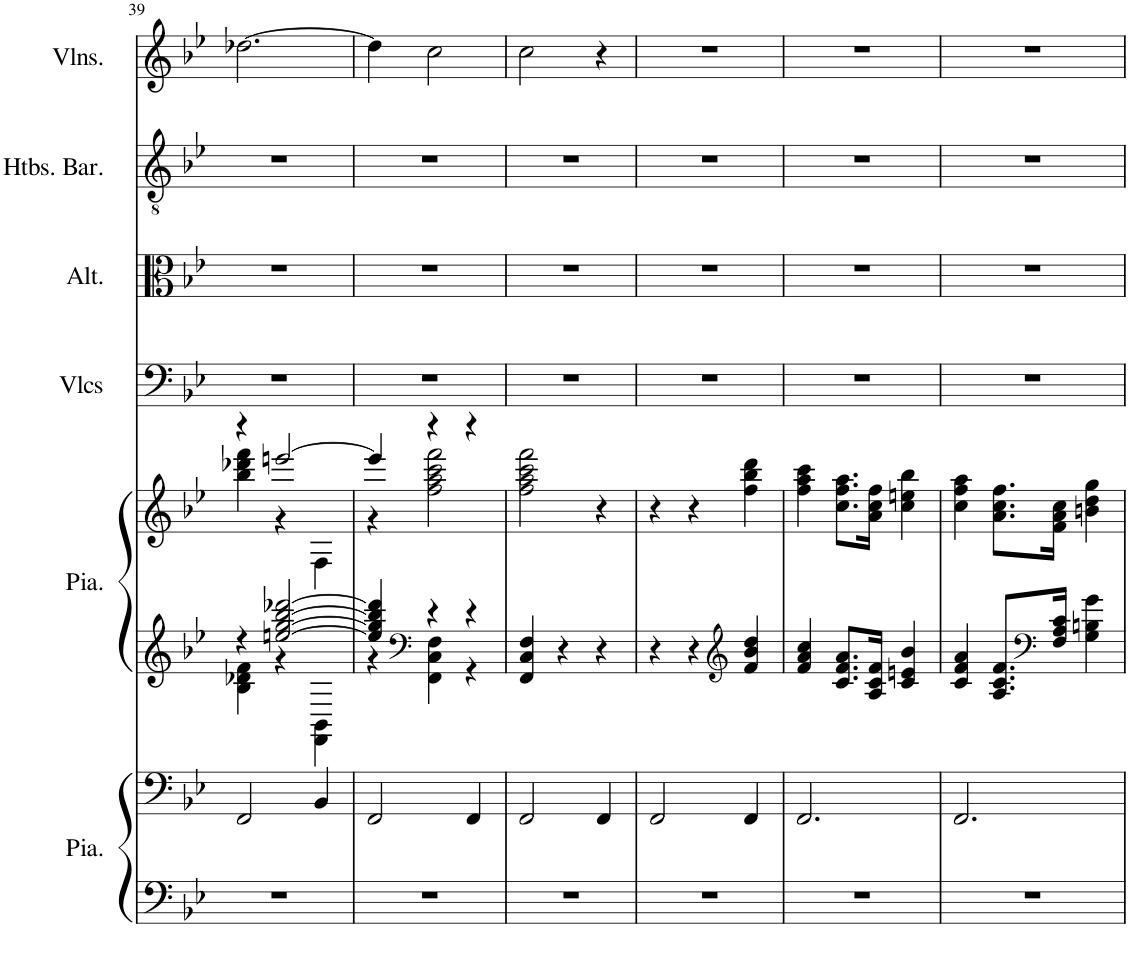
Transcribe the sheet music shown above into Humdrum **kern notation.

**kern	**kern	**kern	**kern	**kern	**kern	**kern	**kern
*part6	*part6	*part5	*part5	*part4	*part3	*part2	*part1
*staff8	*staff7	*staff6	*staff5	*staff4	*staff3	*staff2	*staff1
*I"Piano, Pedals	*	*I"Piano, Organ	*	*I"Violoncelles, Bass	*I"Altos, Tenor	*I"Hautbois Baryton, Alto	*I"Violons, Soprano
*I'Pia.	*	*I'Pia.	*	*I'Vlcs	*I'Alt.	*I'Htbs. Bar.	*I'Vlns.
!!LO:PB:g=z
*clefF4	*clefF4	*clefG2	*clefG2	*clefF4	*clefC3	*clefGv2	*clefG2
*k[b-e-]	*k[b-e-]	*k[b-e-]	*k[b-e-]	*k[b-e-]	*k[b-e-]	*k[b-e-]	*k[b-e-]
*M3/4	*M3/4	*M3/4	*M3/4	*M3/4	*M3/4	*M3/4	*M3/4
=39	=39	=39	=39	=39	=39	=39	=39
*	*	*^	*^	*	*	*	*
2.r	2FF/	4r	4B-\ 4d-X\ 4f\	4r	4bb-\ 4ddd-X\ 4fff\	2.r	2.r	2.r	[2.dd-X\
.	.	[2een/ [2gg/ [2bb-/ [2ddd-X/	4r	[2eeen/	4r	.	.	.	.
.	4BB-/	.	4FF\ 4BB-\	.	4F\	.	.	.	.
=40	=40	=40	=40	=40	=40	=40	=40	=40	=40
2.r	2FF/	4ee/] 4gg/] 4bb-/] 4ddd-/]	4r	4eee/]	4r	2.r	2.r	2.r	4dd-\]
*	*	*clefF4	*	*	*	*	*	*	*
.	.	4r	4FF\ 4C\ 4F\	4r	2ff\ 2aa\ 2ccc\ 2fff\	.	.	.	2cc\
.	4FF/	4r	4r	4r	.	.	.	.	.
*	*	*v	*v	*	*	*	*	*	*
*	*	*	*v	*v	*	*	*	*
=41	=41	=41	=41	=41	=41	=41	=41
2.r	2FF/	4FF/ 4C/ 4F/	2ff\ 2aa\ 2ccc\ 2fff\	2.r	2.r	2.r	2cc\
.	.	4r	.	.	.	.	.
.	4FF/	4r	4r	.	.	.	4r
=42	=42	=42	=42	=42	=42	=42	=42
2.r	2FF/	4r	4r	2.r	2.r	2.r	2.r
.	.	4r	4r	.	.	.	.
*	*	*clefG2	*	*	*	*	*
.	4FF/	4f/ 4b-/ 4dd/	4ff\ 4bb-\ 4ddd\	.	.	.	.
=43	=43	=43	=43	=43	=43	=43	=43
2.r	2.FF/	4f/ 4a/ 4cc/	4ff\ 4aa\ 4ccc\	2.r	2.r	2.r	2.r
.	.	8.c/ 8.f/ 8.a/L	8.cc\ 8.ff\ 8.aa\L	.	.	.	.
.	.	16A/ 16c/ 16f/Jk	16a\ 16cc\ 16ff\Jk	.	.	.	.
.	.	4c/ 4en/ 4b-/	4cc\ 4een\ 4bb-\	.	.	.	.
=44	=44	=44	=44	=44	=44	=44	=44
2.r	2.FF/	4c/ 4f/ 4a/	4cc\ 4ff\ 4aa\	2.r	2.r	2.r	2.r
.	.	8.A/ 8.c/ 8.f/L	8.a\ 8.cc\ 8.ff\L	.	.	.	.
*	*	*clefF4	*	*	*	*	*
.	.	16F/ 16A/ 16c/Jk	16f\ 16a\ 16cc\Jk	.	.	.	.
.	.	4G\ 4Bn\ 4g\	4bn\ 4dd\ 4gg\	.	.	.	.
=	=	=	=	=	=	=	=
*-	*-	*-	*-	*-	*-	*-	*-
